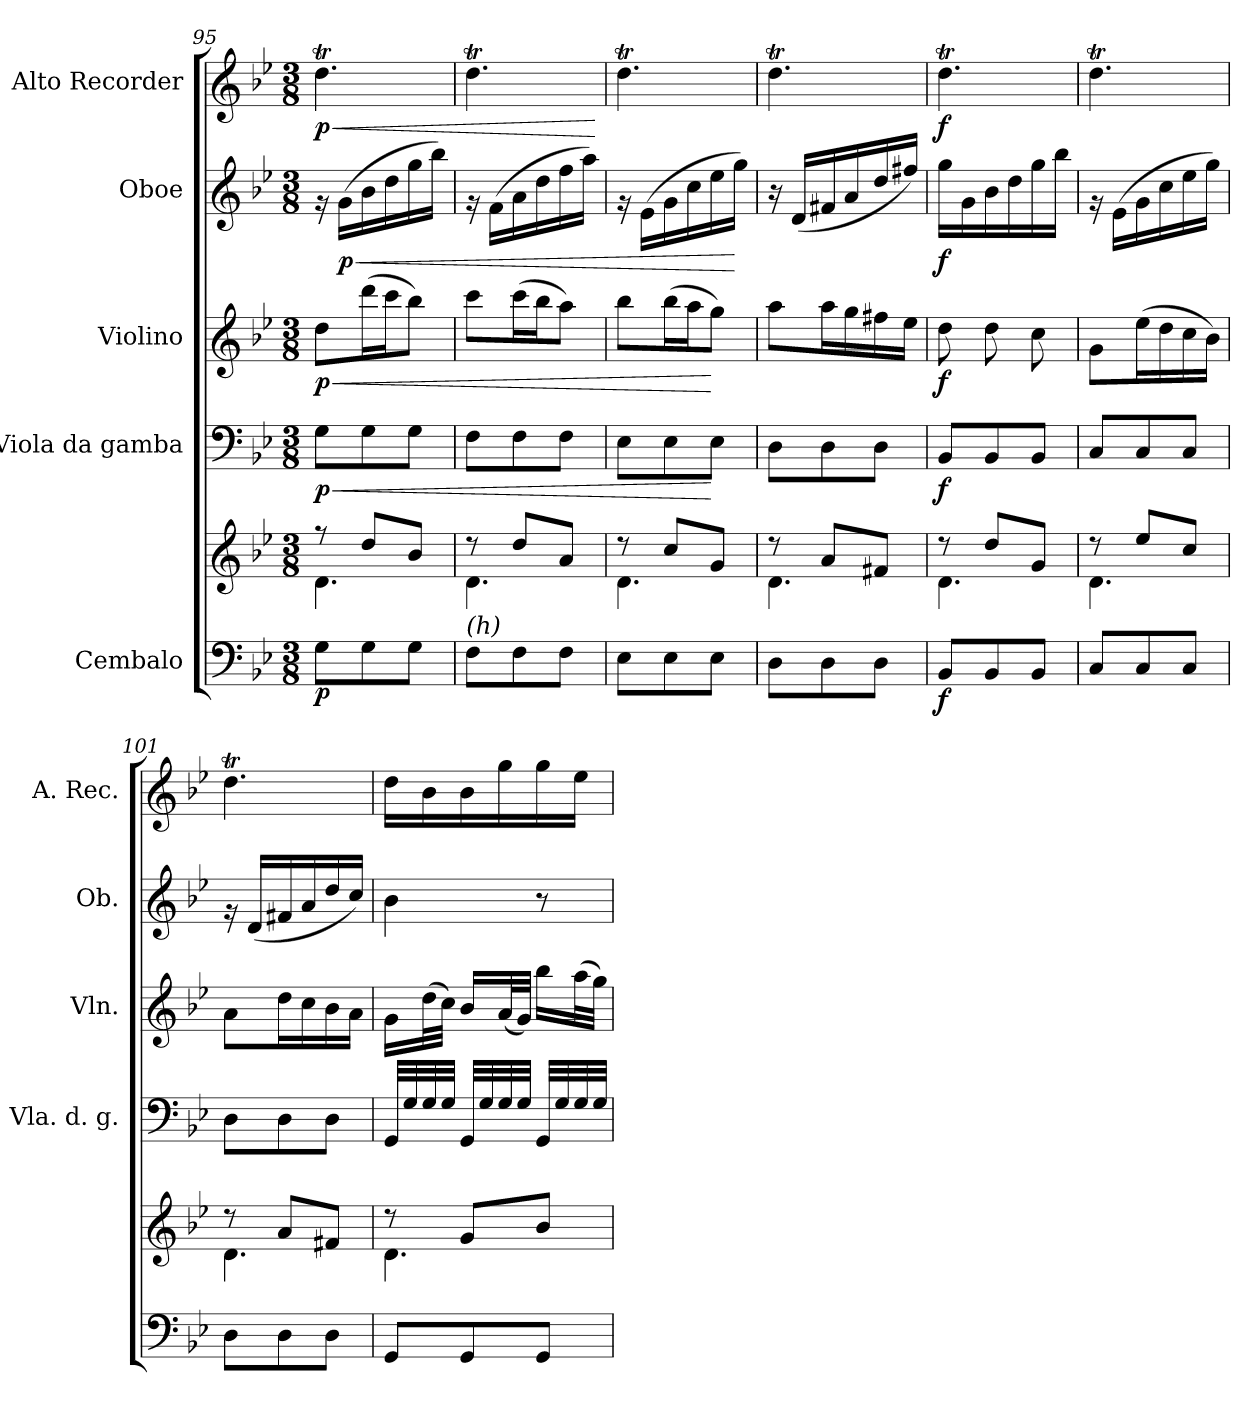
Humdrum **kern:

**kern	**kern	**dynam	**kern	**dynam	**kern	**dynam	**kern	**dynam	**kern	**dynam
*part5	*part5	*part5	*part4	*part4	*part3	*part3	*part2	*part2	*part1	*part1
*staff6	*staff5	*staff5/6	*staff4	*staff4	*staff3	*staff3	*staff2	*staff2	*staff1	*staff1
*I"Cembalo	*	*	*I"Viola da gamba	*	*I"Violino	*	*I"Oboe	*	*I"Alto Recorder	*
*	*	*	*I'Vla. d. g.	*	*I'Vln.	*	*I'Ob.	*	*I'A. Rec.	*
*clefF4	*clefG2	*	*clefF4	*	*clefG2	*	*clefG2	*	*clefG2	*
*k[b-e-]	*k[b-e-]	*	*k[b-e-]	*	*k[b-e-]	*	*k[b-e-]	*	*k[b-e-]	*
*M3/8	*M3/8	*	*M3/8	*	*M3/8	*	*M3/8	*	*M3/8	*
=95	=95	=95	=95	=95	=95	=95	=95	=95	=95	=95
*	*^	*	*	*	*	*	*	*	*	*
!	!	!	!LO:DY:b=2	!	!LO:HP:b	!	!LO:HP:b	!	!	!	!LO:HP:b
!	!	!	!	!	!LO:DY:n=1:b	!	!LO:DY:n=1:b	!	!	!	!LO:DY:n=1:b
8G\L	8r	4.d\	p	8G\L	< p	8dd\L	< p	16rg	.	4.ddt\	< p
!	!	!	!	!	!	!	!	!	!LO:HP:b	!	!
!	!	!	!	!	!	!	!	!	!LO:DY:n=1:b	!	!
.	.	.	.	.	.	.	.	(16g\LL	< p	.	.
8G\	8dd/L	.	.	8G\	.	(16ddd\L	.	16b-\	.	.	.
.	.	.	.	.	.	16ccc\J	.	16dd\	.	.	.
8G\J	8b-/J	.	.	8G\J	.	8bb-\J)	.	16gg\	.	.	.
.	.	.	.	.	.	.	.	16bb-\JJ)	.	.	.
=96	=96	=96	=96	=96	=96	=96	=96	=96	=96	=96	=96
!LO:TX:a:i:t=(h)	!	!	!	!	!	!	!	!	!	!	!
8F\L	8r	4.d\	.	8F\L	.	8ccc\L	.	16rg	.	4.ddt\	.
.	.	.	.	.	.	.	.	(16f\LL	.	.	.
8F\	8dd/L	.	.	8F\	.	(16ccc\L	.	16a\	.	.	.
.	.	.	.	.	.	16bb-\J	.	16dd\	.	.	.
8F\J	8a/J	.	.	8F\J	.	8aa\J)	.	16ff\	.	.	.
.	.	.	.	.	.	.	.	16aa\JJ)	.	.	.
*	*v	*v	*	*	*	*	*	*	*	*	*
.	.	.	.	.	.	.	.	.	.	[
=97	=97	=97	=97	=97	=97	=97	=97	=97	=97	=97
*	*^	*	*	*	*	*	*	*	*	*
8E-\L	8r	4.d\	.	8E-\L	.	8bb-\L	.	16rg	.	4.ddt\	.
.	.	.	.	.	.	.	.	(16e-\LL	.	.	.
8E-\	8cc/L	.	.	8E-\	.	(16bb-\L	.	16g\	.	.	.
.	.	.	.	.	.	16aa\J	.	16cc\	.	.	.
8E-\J	8g/J	.	.	8E-\J	[	8gg\J)	[	16ee-\	.	.	.
.	.	.	.	.	.	.	.	16gg\JJ)	[	.	.
!!LO:PB:g=z
=98	=98	=98	=98	=98	=98	=98	=98	=98	=98	=98	=98
8D\L	8r	4.d\	.	8D\L	.	8aa\L	.	16r	.	4.ddt\	.
.	.	.	.	.	.	.	.	(16d/LL	.	.	.
8D\	8a/L	.	.	8D\	.	16aa\L	.	16f#X/	.	.	.
.	.	.	.	.	.	16gg\	.	16a/	.	.	.
8D\J	8f#X/J	.	.	8D\J	.	16ff#X\	.	16dd/	.	.	.
.	.	.	.	.	.	16ee-\JJ	.	16ff#X/JJ)	.	.	.
=99	=99	=99	=99	=99	=99	=99	=99	=99	=99	=99	=99
!	!	!	!LO:DY:b=2	!	!LO:DY:b	!	!LO:DY:b	!	!LO:DY:b	!	!LO:DY:b
8BB-/L	8r	4.d\	f	8BB-/L	f	8dd\	f	16gg\LL	f	4.ddt\	f
.	.	.	.	.	.	.	.	16g\	.	.	.
8BB-/	8dd/L	.	.	8BB-/	.	8dd\	.	16b-\	.	.	.
.	.	.	.	.	.	.	.	16dd\	.	.	.
8BB-/J	8g/J	.	.	8BB-/J	.	8cc\	.	16gg\	.	.	.
.	.	.	.	.	.	.	.	16bb-\JJ	.	.	.
=100	=100	=100	=100	=100	=100	=100	=100	=100	=100	=100	=100
8C/L	8r	4.d\	.	8C/L	.	8g\L	.	16rg	.	4.ddt\	.
.	.	.	.	.	.	.	.	(16e-\LL	.	.	.
8C/	8ee-/L	.	.	8C/	.	(16ee-\L	.	16g\	.	.	.
.	.	.	.	.	.	16dd\	.	16cc\	.	.	.
8C/J	8cc/J	.	.	8C/J	.	16cc\	.	16ee-\	.	.	.
.	.	.	.	.	.	16b-\JJ)	.	16gg\JJ)	.	.	.
=101	=101	=101	=101	=101	=101	=101	=101	=101	=101	=101	=101
8D\L	8r	4.d\	.	8D\L	.	8a\L	.	16rg	.	4.ddt\	.
.	.	.	.	.	.	.	.	(16d/LL	.	.	.
8D\	8a/L	.	.	8D\	.	16dd\L	.	16f#X/	.	.	.
.	.	.	.	.	.	16cc\	.	16a/	.	.	.
8D\J	8f#X/J	.	.	8D\J	.	16b-\	.	16dd/	.	.	.
.	.	.	.	.	.	16a\JJ	.	16cc/JJ)	.	.	.
=102	=102	=102	=102	=102	=102	=102	=102	=102	=102	=102	=102
8GG/L	8r	4.d\	.	32GG/LLL	.	16g\LL	.	4b-\	.	16dd\LL	.
.	.	.	.	32G/	.	.	.	.	.	.	.
.	.	.	.	32G/	.	(32dd\L	.	.	.	16b-\	.
.	.	.	.	32G/JJJ	.	32cc\JJJ)	.	.	.	.	.
8GG/	8g/L	.	.	32GG/LLL	.	16b-/LL	.	.	.	16b-\	.
.	.	.	.	32G/	.	.	.	.	.	.	.
.	.	.	.	32G/	.	(32a/L	.	.	.	16gg\	.
.	.	.	.	32G/JJJ	.	32g/JJJ)	.	.	.	.	.
8GG/J	8b-/J	.	.	32GG/LLL	.	16bb-\LL	.	8r	.	16gg\	.
.	.	.	.	32G/	.	.	.	.	.	.	.
.	.	.	.	32G/	.	(32aa\L	.	.	.	16ee-\JJ	.
.	.	.	.	32G/JJJ	.	32gg\JJJ)	.	.	.	.	.
*	*v	*v	*	*	*	*	*	*	*	*	*
=	=	=	=	=	=	=	=	=	=	=
*-	*-	*-	*-	*-	*-	*-	*-	*-	*-	*-
